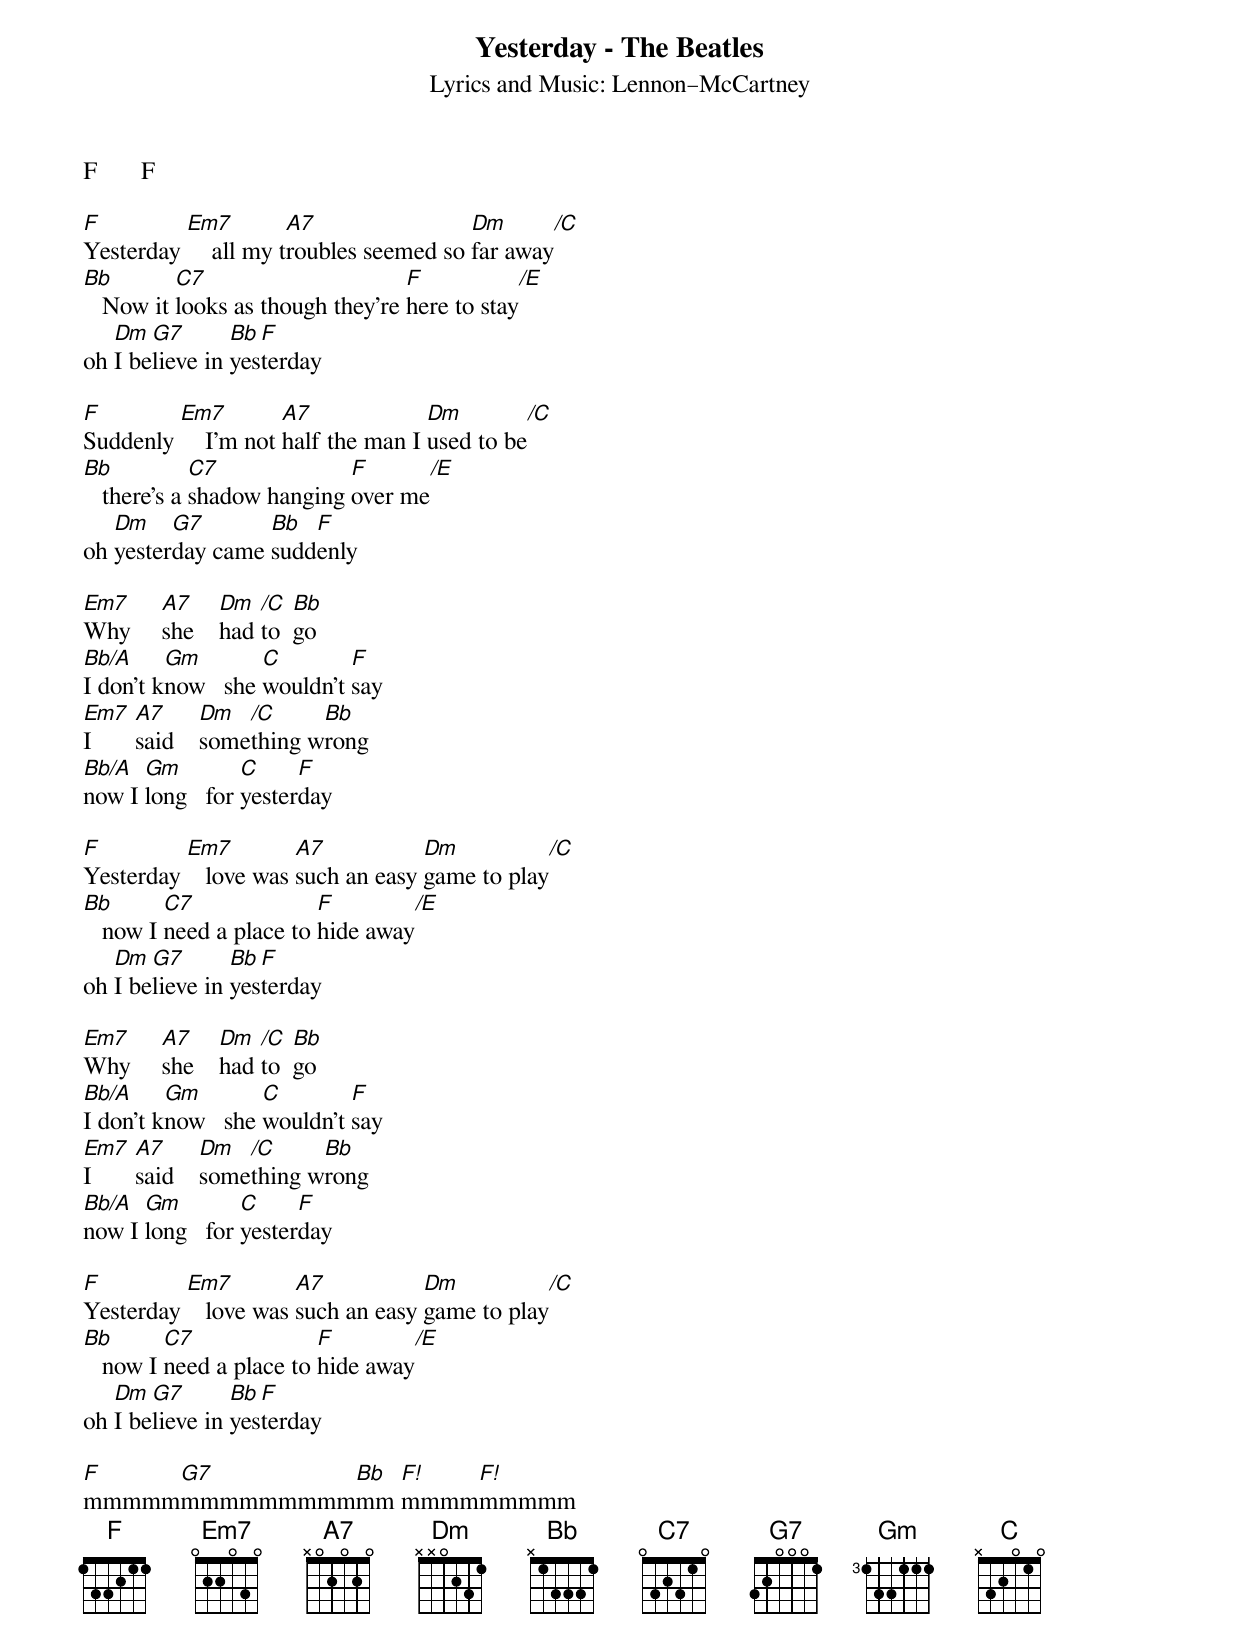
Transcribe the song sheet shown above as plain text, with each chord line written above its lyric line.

Yesterday - The Beatles
Lyrics and Music: Lennon–McCartney

F       F

F         Em7         A7                Dm        /C
Yesterday     all my troubles seemed so far away
Bb        C7                      F            /E
   Now it looks as though they're here to stay
   Dm  G7       Bb F
oh I believe in yesterday

F        Em7         A7             Dm          /C
Suddenly     I'm not half the man I used to be
Bb           C7             F        /E
   there's a shadow hanging over me
   Dm    G7       Bb  F
oh yesterday came suddenly

Em7     A7     Dm  /C  Bb
Why     she    had to  go
Bb/A     Gm        C        F
I don't know   she wouldn't say
Em7     A7      Dm  /C     Bb
I       said    something wrong
Bb/A  Gm         C     F
now I long   for yesterday

F         Em7         A7           Dm           /C
Yesterday    love was such an easy game to play
Bb       C7              F         /E
   now I need a place to hide away
   Dm  G7       Bb F
oh I believe in yesterday

Em7     A7     Dm  /C  Bb
Why     she    had to  go
Bb/A     Gm        C        F
I don't know   she wouldn't say
Em7     A7      Dm  /C     Bb
I       said    something wrong
Bb/A  Gm         C     F
now I long   for yesterday

F         Em7         A7           Dm           /C
Yesterday    love was such an easy game to play
Bb       C7              F         /E
   now I need a place to hide away
   Dm  G7       Bb F
oh I believe in yesterday

F    G7       Bb F!  F!
mmmmmmmmmmmmmmmm mmmmmmmmm
